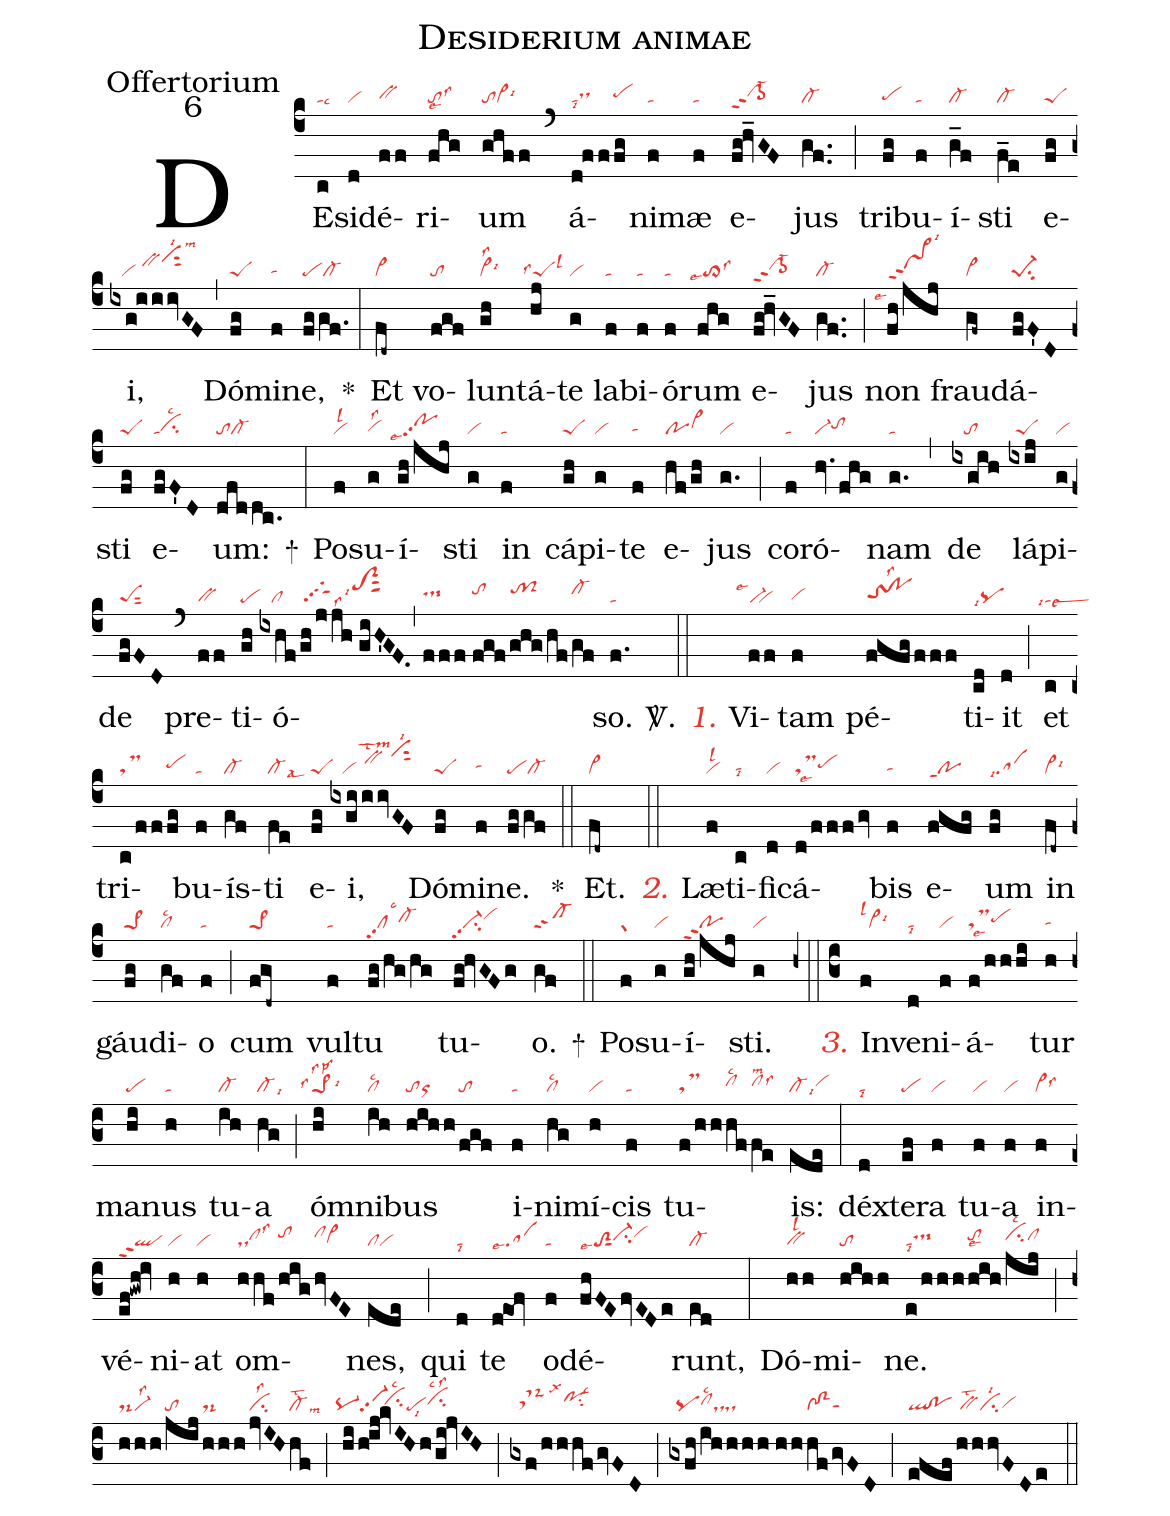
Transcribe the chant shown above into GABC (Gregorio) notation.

name: Desiderium animae;
office-part: Offertorium;
mode: 6;
nabc-lines: 1;
%%
(c4)
DE(c|talsc6)si(d|vi)dé(ff|bvhg)ri(fhg|tolse8lss3)um(ghff|tovi>lsi6) (`)
á(d!ff|talsi8dshh|fg|pehh)ni(f|ta)mæ(f|ta) e(fg!hv_GF|cl->1hhppt2)jus(gf..|cl-) (;)
tri(fg|pehg)bu(f|ta)í(g_f|cl-)sti(f_e|cl-) e(fg|peS)i,(ixg!iiivGF|///vi/bvhivihksut2lsi2lsm3) (,)
Dó(fg|peS)mi(f|tahg)ne,(fggf.|pecl-) *(:)
Et(fd~|vi>) vo(fgf|to)lun(gh|vi>lsi6lss2)tá(hj|``peSlsl3lss4)te(g|vi) la(f|ta)bi(f|ta)ó(f|ta)rum(fhg|``to>lse7lss3) e(fg!hv_GF|cl->1hhppt2)jus(gf..|cl-) (;)
non(fh/jhj|```vs>hippt2lse7lsi3) frau(gf~|vi>)dá(fgF'D|pe-1su2)sti(fg|peS) e(fgF'D|tacihglsc2)um:(dfddc.|tocl-) +(:)
Po(f|vilsl2)su(g|vihglss2)í(gh/jhj|``pohipp2lse7)sti(g|vi) in(f|ta) cá(gh|peS)pi(g|vi)te(f|tahg) e(hf/gh|povi>hh)jus(g.|vi) (;)
co(f|ta)ró(hv.fhg|vi-tohh)nam(g.|ta) (,)
de(ixgih|///to) lá(ixij|//peS)pi(g|vi)de(fgFD|peSsut2) (`)
pre(ff|bv)ti(gh|pe)ó(ixhf|///cl|/gh/jjh//giH'GF.,|/tgShjpp2lss9toS2hjsut2lsi7|fff//|ts-hh|fgf/|tohi|ghg/hf/|tohi!clShi|gf|cl-hi)so.(f.|ta) <sp>V/</sp>.(::)
<i><c>1.</c></i> V{i}(ff|```vi-lse1``vi)tam(f|vihg) pé(fgfg/fff|tohg!pohglss2)ti(cd|pqlsi7)it(d) (;)
et(c|``talsi7lsew9) tri(c/ff|tsM|fg|pehh)bu(f|ta)ís(gf|cl-)ti(fe|cl-lsal9) e(fg|peS)i,(ixgiiivGF|///vibvhilstm2vihlsut2lsi2) Dó(fg|peS)mi(f|tahh)ne.(fggf|pecl-) *(::)
Et.(fd~|vi>) (::)
<i><c>2.</c></i> L{æ}(f|vilsl2)ti(c|tahglsi8)fi(d|vi)cá(d/fffgv|tsMlse8pehh)bis(f|tahg) e(fgfg|poppt1)um(fg|salsi7) in(fd~|vi>lsi6) gáu(fg|pe>1)di(gf|cllsc2)o(f|ta) (;)
cum(fgd~|pe>1) vul(f|ta)tu(fg/hg/hg|clpp2lsc3cl-hh) tu(fg!hvGFg|vi-pp2su2vihi)o.(gf|cl-ppt2) +(::)
Po(f|gr)su(g|vi)í(gh/jhj|poppt2)sti.(g|vi) (z0::c3)
<i><c>3.</c></i> {I}n(f|vi>lsi6lsl1)ve(d|talsi8)ni(f|vi)á(f/hhhi|tsMlse8pehh)tur(h|tahg) ma(hi|pe)nus(h|ta) tu(ih|cl-)a(hg|cl-lsi9) (;)
óm(hi|```pe>1lss2lsp2lsi6lss4)ni(ih|cllsc2)bus(hihh/|toor|fgf|to) i(f|ta)ni(hg|cllsc2)mí(h|vi)cis(f|ta) tu(f/hh|tsM|hf|clhhlsc2|fe|clhhlsm2lss6)is:(ede|cl-lsi9vihh) (:)
déx(d|talsi8)te(ef|pe)ra(f|vi) tu(f|vi)a(f|vi) in(f|vi>lss6)vé(ef!gwh!iv|qlppt2)ni(h|vi)at(h|vi) om(hhf/|dsclhhlss3|hig|tohi|hvFE|clhivi>hg)nes,(ede|clvi) (;)
qui(d|talsi8) te(deOf|salse7) o(f|ta)dé(fhFEfvEDe|toS2sut1lse7ci-hhvihi)runt,(ed|cl-) (:)
Dó(hh|bvlsl2)mi(hihh|to)ne.(e/hhh|talsi8ts-hh|hih/|tohhlse8|jij|cihhlsc2clhh) (;)
(hhh/|ds-vi-lss2|jij/|to|hhh|ds-|jvIH|cilss2|hf|cl-lst2lsm9) (;)
(hi/hij!kvIHh/gi!jvIH|``pq-vi-pp2`cihhlsc2pelsi8cihhlsc2lss2) (;)
(gxf/hhhfgvFD|//tsM-lsx3pohisu2lsc3) (;)
(gxfh/ihhhh//hh|//pqclhhlsc2dsds|hfgvFD|cl!clSsut1) (;)
(efef/hhhvFDe|ql!po/bvlst2cilsi2vihg) (::)
